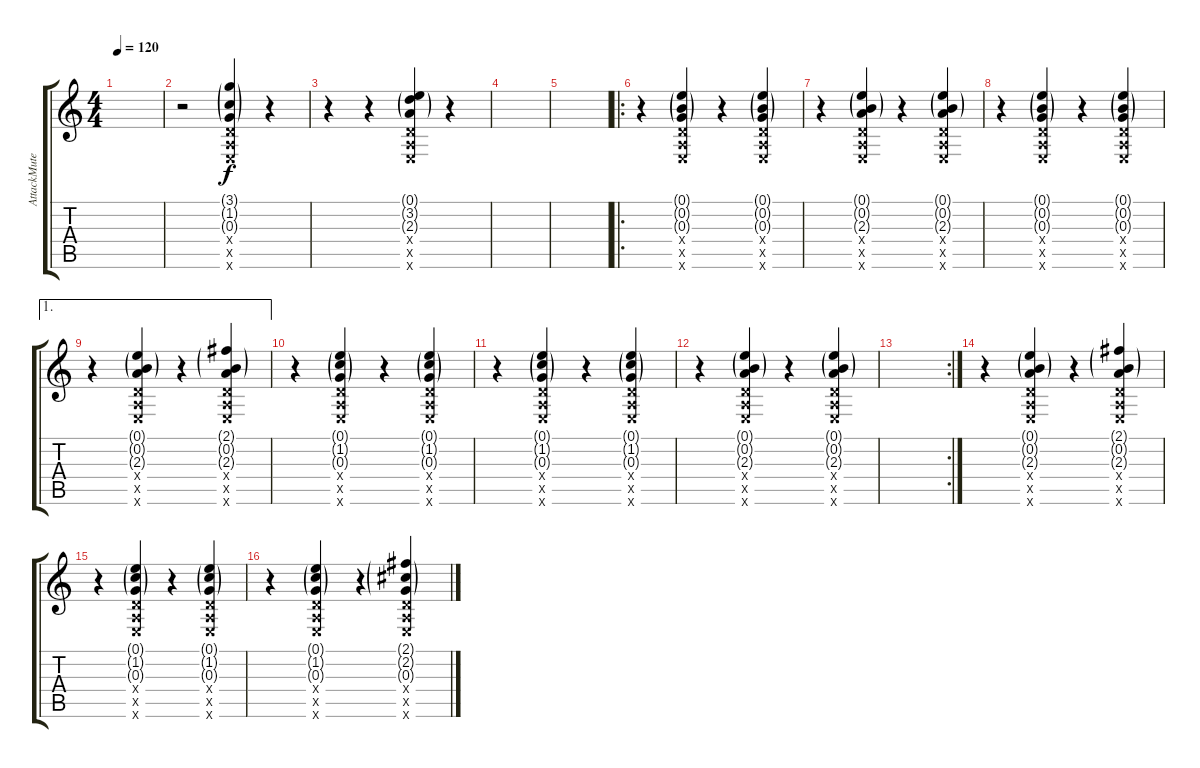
\track ("AttackMute" "AttackMute") {instrument electricguitarclean}
\staff {score tabs}
\tuning (E4 B3 G3 D3 A2 E2) {hide}
\ts (4 4)
\tempo 120
\clef g2
\ks c
|
r.2 (3.1{g} 1.2{g} 0.3{g} 0.4{x} 0.5{x} 0.6{x}).4 r.4 |
r.4 r.4 (0.1{g} 3.2{g} 2.3{g} 0.4{x} 0.5{x} 0.6{x}).4 r.4 |
|
|
\ro
r.4 (0.1{g} 0.2{g} 0.3{g} 0.4{x} 0.5{x} 0.6{x}).4 r.4 (0.1{g} 0.2{g} 0.3{g} 0.4{x} 0.5{x} 0.6{x}).4 |
r.4 (0.1{g} 0.2{g} 2.3{g} 0.4{x} 0.5{x} 0.6{x}).4 r.4 (0.1{g} 0.2{g} 2.3{g} 0.4{x} 0.5{x} 0.6{x}).4 |
r.4 (0.1{g} 0.2{g} 0.3{g} 0.4{x} 0.5{x} 0.6{x}).4 r.4 (0.1{g} 0.2{g} 0.3{g} 0.4{x} 0.5{x} 0.6{x}).4 |
\ae 1
r.4 (0.1{g} 0.2{g} 2.3{g} 0.4{x} 0.5{x} 0.6{x}).4 r.4 (2.1{g} 0.2{g} 2.3{g} 0.4{x} 0.5{x} 0.6{x}).4 |
r.4 (0.1{g} 1.2{g} 0.3{g} 0.4{x} 0.5{x} 0.6{x}).4 r.4 (0.1{g} 1.2{g} 0.3{g} 0.4{x} 0.5{x} 0.6{x}).4 |
r.4 (0.1{g} 1.2{g} 0.3{g} 0.4{x} 0.5{x} 0.6{x}).4 r.4 (0.1{g} 1.2{g} 0.3{g} 0.4{x} 0.5{x} 0.6{x}).4 |
r.4 (0.1{g} 0.2{g} 2.3{g} 0.4{x} 0.5{x} 0.6{x}).4 r.4 (0.1{g} 0.2{g} 2.3{g} 0.4{x} 0.5{x} 0.6{x}).4 |
\rc 2
|
r.4 (0.1{g} 0.2{g} 2.3{g} 0.4{x} 0.5{x} 0.6{x}).4 r.4 (2.1{g} 0.2{g} 2.3{g} 0.4{x} 0.5{x} 0.6{x}).4 |
r.4 (0.1{g} 1.2{g} 0.3{g} 0.4{x} 0.5{x} 0.6{x}).4 r.4 (0.1{g} 1.2{g} 0.3{g} 0.4{x} 0.5{x} 0.6{x}).4 |
r.4 (0.1{g} 1.2{g} 0.3{g} 0.4{x} 0.5{x} 0.6{x}).4 r.4 (2.1{g} 2.2{g} 0.3{g} 0.4{x} 0.5{x} 0.6{x}).4
